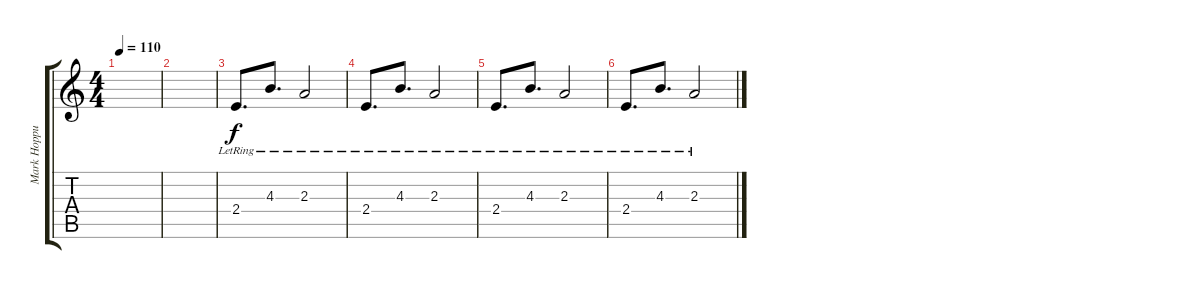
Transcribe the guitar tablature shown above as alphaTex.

\track ("Mark Hoppus" "Mark Hoppu") {instrument acousticguitarsteel}
\staff {score tabs}
\tuning (E4 B3 G3 D3 A2 E2) {hide}
\ts (4 4)
\tempo 110
\clef g2
\ks c
|
|
2.4{lr}.8{d} 4.3{lr}.8{d} 2.3{lr}.2 |
2.4{lr}.8{d} 4.3{lr}.8{d} 2.3{lr}.2 |
2.4{lr}.8{d} 4.3{lr}.8{d} 2.3{lr}.2 |
2.4{lr}.8{d} 4.3{lr}.8{d} 2.3{lr}.2
